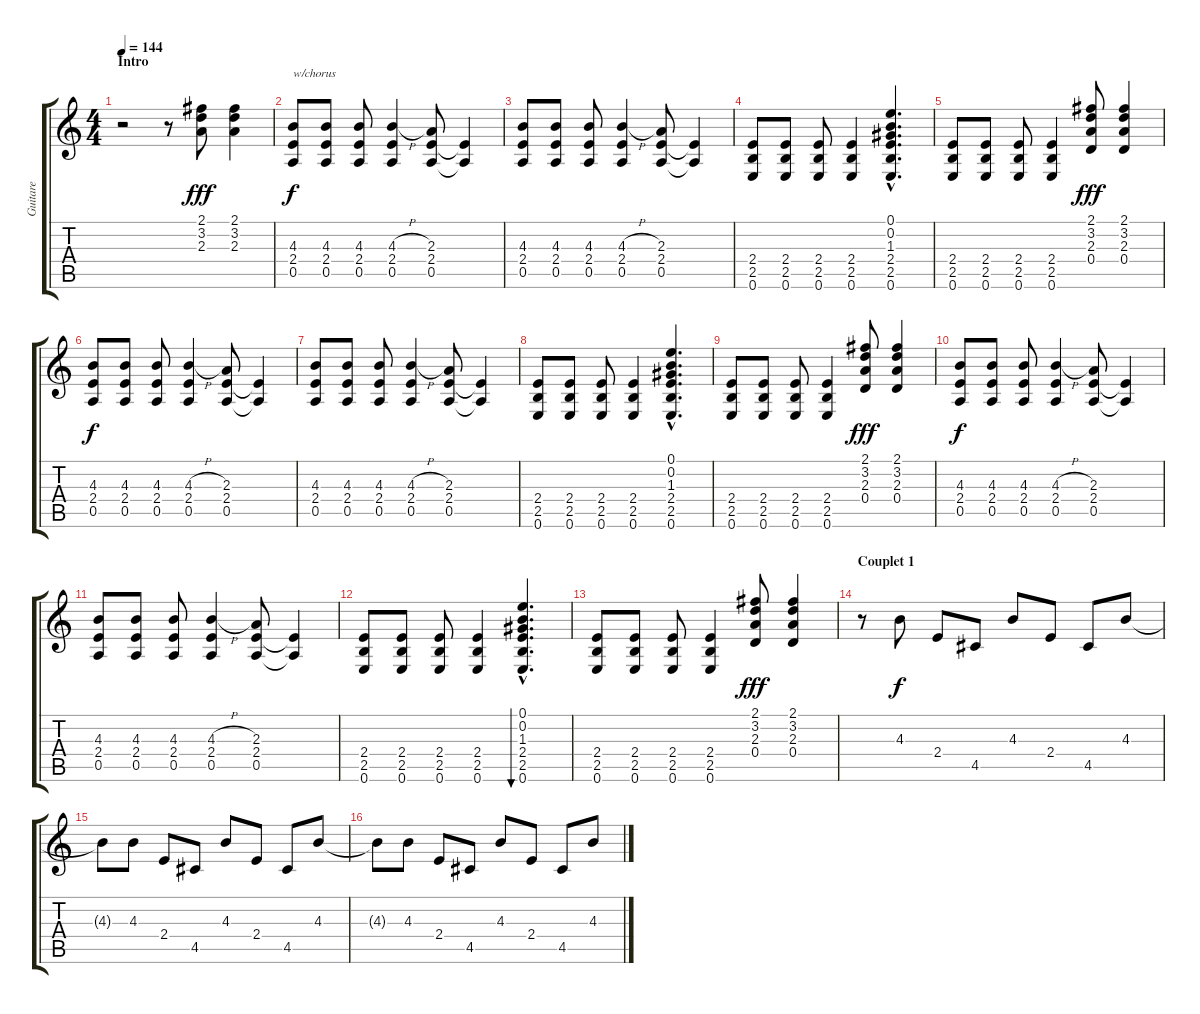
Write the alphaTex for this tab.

\track ("Guitare" "Guitare") {instrument electricguitarmuted}
\staff {score tabs}
\tuning (E4 B3 G3 D3 A2 E2) {hide}
\ts (4 4)
\section ("" "Intro")
\tempo 144
\clef g2
\ks c
r.2{dy fff instrument electricguitarmuted} r.8 (2.1 3.2 2.3).8 (2.1 3.2 2.3).4 |
(4.3 2.4 0.5).8{txt "w/chorus" dy f} (4.3 2.4 0.5).8 (4.3 2.4 0.5).8 (4.3{h} 2.4 0.5).4 (2.3 2.4 0.5).8 (2.4{t} 0.5{t}).4 |
(4.3 2.4 0.5).8 (4.3 2.4 0.5).8 (4.3 2.4 0.5).8 (4.3{h} 2.4 0.5).4 (2.3 2.4 0.5).8 (2.4{t} 0.5{t}).4 |
(2.4 2.5 0.6).8 (2.4 2.5 0.6).8 (2.4 2.5 0.6).8 (2.4 2.5 0.6).4 (0.1{hac} 0.2{hac} 1.3{hac} 2.4{hac} 2.5{hac} 0.6{hac}).4{d} |
(2.4 2.5 0.6).8 (2.4 2.5 0.6).8 (2.4 2.5 0.6).8 (2.4 2.5 0.6).4 (2.1 3.2 2.3 0.4).8{dy fff} (2.1 3.2 2.3 0.4).4 |
(4.3 2.4 0.5).8{dy f} (4.3 2.4 0.5).8 (4.3 2.4 0.5).8 (4.3{h} 2.4 0.5).4 (2.3 2.4 0.5).8 (2.4{t} 0.5{t}).4 |
(4.3 2.4 0.5).8 (4.3 2.4 0.5).8 (4.3 2.4 0.5).8 (4.3{h} 2.4 0.5).4 (2.3 2.4 0.5).8 (2.4{t} 0.5{t}).4 |
(2.4 2.5 0.6).8 (2.4 2.5 0.6).8 (2.4 2.5 0.6).8 (2.4 2.5 0.6).4 (0.1{hac} 0.2{hac} 1.3{hac} 2.4{hac} 2.5{hac} 0.6{hac}).4{d} |
(2.4 2.5 0.6).8 (2.4 2.5 0.6).8 (2.4 2.5 0.6).8 (2.4 2.5 0.6).4 (2.1 3.2 2.3 0.4).8{dy fff} (2.1 3.2 2.3 0.4).4 |
(4.3 2.4 0.5).8{dy f} (4.3 2.4 0.5).8 (4.3 2.4 0.5).8 (4.3{h} 2.4 0.5).4 (2.3 2.4 0.5).8 (2.4{t} 0.5{t}).4 |
(4.3 2.4 0.5).8 (4.3 2.4 0.5).8 (4.3 2.4 0.5).8 (4.3{h} 2.4 0.5).4 (2.3 2.4 0.5).8 (2.4{t} 0.5{t}).4 |
(2.4 2.5 0.6).8 (2.4 2.5 0.6).8 (2.4 2.5 0.6).8 (2.4 2.5 0.6).4 (0.1{hac} 0.2{hac} 1.3{hac} 2.4{hac} 2.5{hac} 0.6{hac}).4{d bu 120} |
(2.4 2.5 0.6).8 (2.4 2.5 0.6).8 (2.4 2.5 0.6).8 (2.4 2.5 0.6).4 (2.1 3.2 2.3 0.4).8{dy fff} (2.1 3.2 2.3 0.4).4 |
\section ("" "Couplet 1")
r.8 4.3.8{dy f} 2.4.8 4.5.8 4.3.8 2.4.8 4.5.8 4.3.8 |
4.3{t}.8 4.3.8 2.4.8 4.5.8 4.3.8 2.4.8 4.5.8 4.3.8 |
4.3{t}.8 4.3.8 2.4.8 4.5.8 4.3.8 2.4.8 4.5.8 4.3.8
